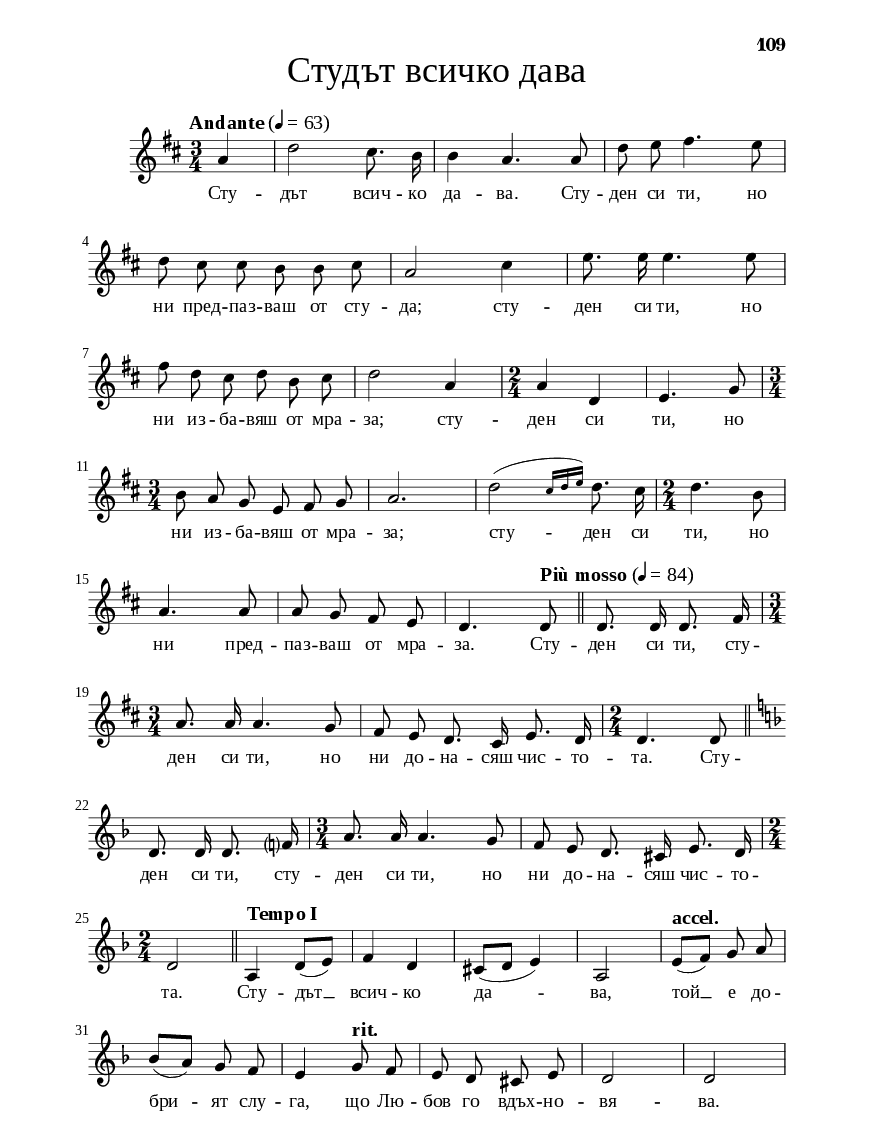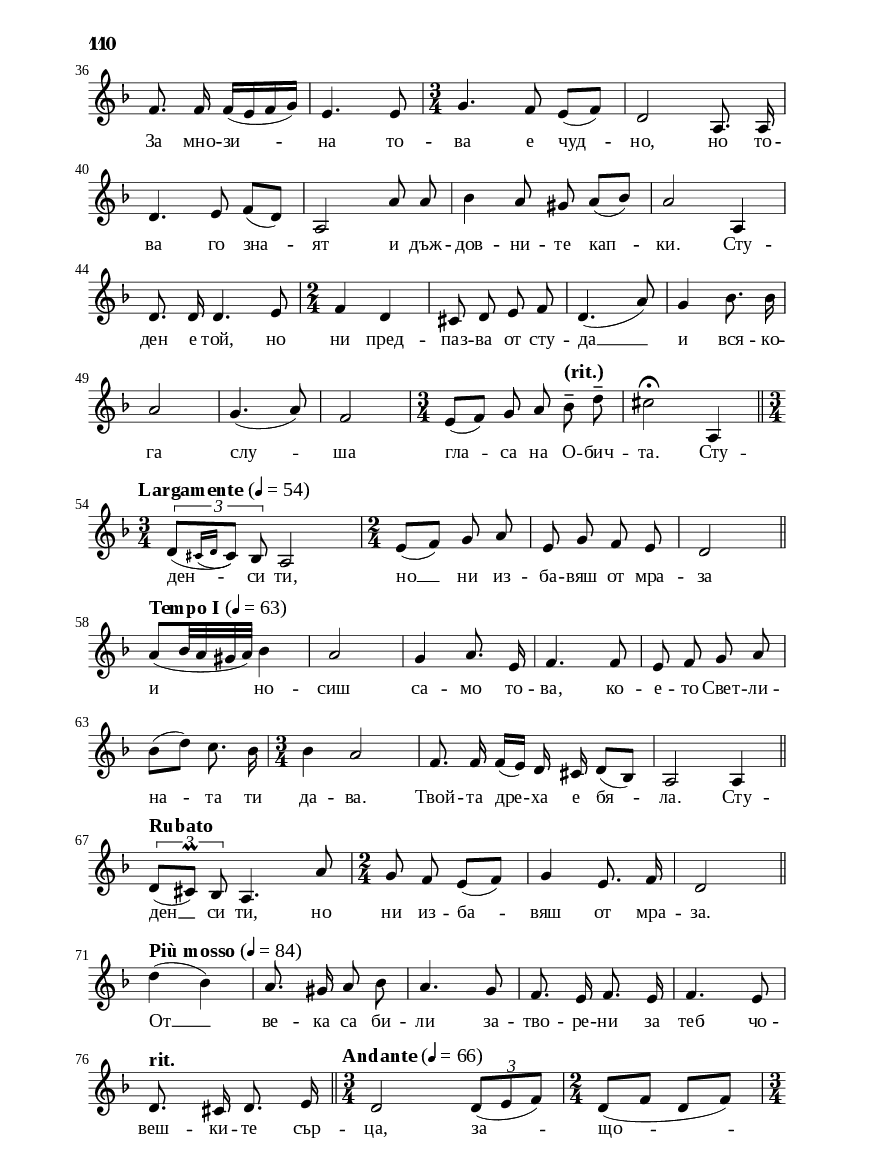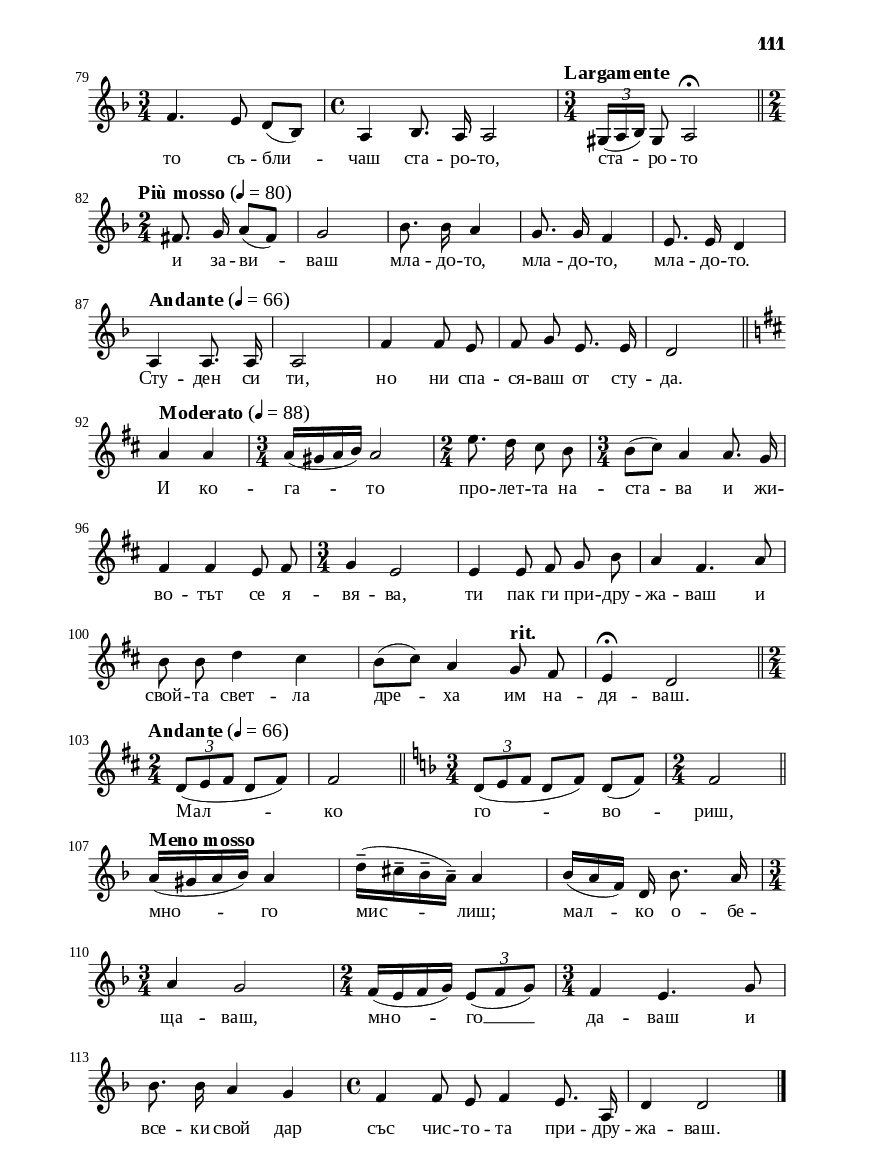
\version "2.24.4"

\include "include/globals.ily"

\bookpart {
  \label #'ref126
  \tocItem \markup "Студът всичко дава"
  \paper {
      print-first-page-number = ##t
      bookpart-level-page-numbering = ##t
    print-all-headers = ##t
    print-page-number = ##t
      first-page-number = #109


    % put page numbers on the top and change the font style.
    oddHeaderMarkup = \markup
    \fill-line {
      ""
      \unless \on-first-page-of-part \fromproperty #'header:instrument
      \if \should-print-page-number \abs-fontsize #7 { \number \fromproperty #'page:page-number-string }
    }
    %% evenHeaderMarkup would inherit the value of
    %% oddHeaderMarkup if it were not defined here
    evenHeaderMarkup = \markup
    \fill-line {
      \if \should-print-page-number \abs-fontsize #7 { \number \fromproperty #'page:page-number-string }
      \unless \on-first-page-of-part \fromproperty #'header:instrument
      ""
    }

    oddFooterMarkup = \markup ""

    evenFooterMarkup = ""
    left-margin = 1.5\cm
    right-margin = 1.5\cm
    top-margin = 1\cm
    bottom-margin = 1.2\cm
    ragged-bottom = ##t % do not spread the staves to fill the whole vertical space
    top-markup-spacing.basic-distance = 0\mm % margin between page number and system for the first page
    top-system-spacing.basic-distance = 10\mm % margin between page number and system for the other pages

    % change distance between staves
    system-system-spacing =
    #'((basic-distance . 14.5)
       (minimum-distance . 6)
       (padding . 2)
       (stretchability . 12))
  }
  \score {
    \include "include/score-layout.ily"

    \new Voice \absolute {
      \clef treble
      \key d \major
      \time 3/4
      \tempoFunc "Andante" 4 "63"
      \autoBeamOff
      \partial 4
      a'4 | % 2
      d''2  cis''8.  b'16 | % 3
      b'4  a'4.  a'8 | % 4
      d''8  e''8  fis''4.  e''8
      \break | % 5
      d''8  cis''8  cis''8  b'8
      b'8  cis''8 | % 6
      a'2  cis''4 | % 7
      e''8.  e''16  e''4.  e''8
      \break | % 8
      fis''8  d''8  cis''8  d''8
      b'8  cis''8 | % 9
      d''2  a'4 |
      \time 2/4  |
      a'4  d'4 | % 11
      e'4.  g'8 \break | % 12
      \time 3/4  | % 12
      b'8  a'8  g'8  e'8  fis'8
      g'8 | % 13
      a'2. | % 14

      \afterGrace 32/33 d''2 ( {
        cis''16  [  d''16
        e''16 ] )
      }  d''8.  cis''16 | % 15

      \time 2/4  | % 15
      d''4.  b'8 \break | % 16
      a'4.  a'8 | % 17
      a'8  g'8  fis'8  e'8 | % 18
      d'4. \tempoFunc "Più mosso" 4 "84" d'8 | \bar "||" % 19
      d'8.  d'16  d'8.  fis'16 \break |
      \time 3/4  |
      a'8.  a'16  a'4.  g'8 | % 21
      fis'8  e'8  d'8.  cis'16  e'8.
      d'16 | % 22
      \time 2/4  | % 22
      d'4.  d'8 \break | \bar "||"  % 23
      \key d \minor d'8.  d'16  d'8.  f'?16 | % 24
      \time 3/4  | % 24
      a'8.  a'16  a'4.  g'8 | % 25
      f'8  e'8  d'8.  cis'16  e'8.
      d'16  % 26
      \break | % 27
      \time 2/4  | % 26
      d'2 \bar "||"
      | % 27
      \tempo "Tempo I" a4  d'8 ( [  e'8 ) ] | % 28
      f'4  d'4 | % 29
      cis'8 ( [  d'8 ]  e'4 ) |
      a2 | % 31
      \tempo "accel." e'8 ( [ f'8 ) ]
      g'8  a'8 \break | % 32
      bes'8 ( [  a'8 ) ]  g'8  f'8 | % 33
      e'4  \tempo "rit."g'8 f'8 | % 34
      e'8  d'8  cis'8  e'8 | % 35
      d'2 | % 36
      d'2 \break | % 37
      f'8.  f'16  f'16 ( [  e'16  f'16
      g'16 ) ] | % 38
      e'4.  e'8 | % 39
      \time 3/4  | % 39
      g'4.  f'8  e'8 ( [  f'8 ) ] |
      d'2  a8.  a16 \break | % 41
      d'4.  e'8  f'8 ( [  d'8 ) ] | % 42
      a2  a'8  a'8 | % 43
      bes'4  a'8  gis'8  a'8 ( [
      bes'8 ) ] | % 44
      a'2  a4 | % 45
      d'8.  d'16  d'4.  e'8 | % 46
      \time 2/4  | % 46
      f'4  d'4 | % 47
      cis'8  d'8  e'8  f'8 | % 48
      d'4. (  a'8 ) | % 49
      g'4  bes'8.  bes'16 \break |
      a'2 | % 51
      g'4. (  a'8 ) | % 52
      f'2 | % 53
      \time 3/4  | % 53
      e'8 ( [  f'8 ) ]  g'8  a'8
      \tempo "(rit.)" bes'8 -- d''8 -- | % 54
      cis''2 ^\fermata  a4 \time 3/4 \break | \bar "||"  % 55

      \tempoFunc "Largamente" 4 "54"
      \times 2/3  {
        \once \override Slur.positions = #'(-1 . -3.2)
        d'8[ \=1( \grace { cis'16 \=2([ d'16 ]}  cis'8 \=1)\=2)] bes8
      }
      a2 | % 56
      \time 2/4  | % 56
      e'8 ( [  f'8 ) ]  g'8  a'8  | % 57
      e'8  g'8  f'8  e'8 | % 58
      d'2 \break \bar "||"  % 59
      \tempoFunc "Tempo I" 4 "63"
      a'8 ( [  bes'32  a'32  gis'32
      a'32 ) ]  bes'4 |
      a'2 | % 61
      g'4  a'8.  e'16 | % 62
      f'4.  f'8 | % 63
      e'8  f'8  g'8  a'8 \break | % 64
      bes'8 ( [  d''8 ) ]  c''8.
      bes'16 | % 65
      \time 3/4  | % 65
      bes'4  a'2 | % 66
      f'8.  f'16  f'16 ( [  e'16 ) ]
      d'16  cis'16  d'8 ( [  bes8 ) ] | % 67
      a2  a4 \break \bar "||"  % 68

      \times 2/3  {
        \tempo "Rubato" d'8 ( [ cis'8\prall ])
        bes8
      }
      a4. a'8
      | % 69
      \time 2/4  | % 69
      g'8 f'8  e'8 ( [
      f'8 ) ] |
      g'4  e'8.  f'16 | % 71
      d'2 \bar "||"
      \break | % 72

      \tempoFunc "Più mosso" 4 "84" d''4 (bes'4)  | % 73
      a'8. gis'16  a'8  bes'8
      | % 74
      a'4.  g'8 | % 75
      f'8.  e'16  f'8.  e'16 | % 76
      f'4.  e'8 \break | % 77
      \tempo"rit." d'8. cis'16  d'8.
      e'16 \bar "||"  % 78
      \time 3/4  | % 78
      \tempoFunc "Andante" 4 "66" d'2
      \times 2/3  {
        d'8 ( [  e'8  f'8 ) ]
      }
      | % 79
      \time 2/4  | % 79
      d'8 ( [  f'8 ]  d'8 [  f'8 ) ] \break |
      \time 3/4  |
      f'4.  e'8  d'8 ( [  bes8 ) ] | % 81
      \time 4/4  | % 81
      a4  bes8.  a16  a2 | % 82
      \time 3/4  | % 82
      \times 2/3  {
        \tempo "Largamente" gis16 ( [ a16
        bes16 )]
      }
      gis8  a2 ^\fermata \bar "||"
      \break | % 83
      \time 2/4  | % 83
      \tempoFunc "Più mosso" 4 "80" fis'8.  g'16  a'8 ( [
      fis'8 ) ] | % 84
      g'2 | % 85
      bes'8.  bes'16  a'4 | % 86
      g'8.  g'16  f'4 | % 87
      e'8.
      e'16
      d'4

      \stemNeutral
      \break | % 88
      \tempoFunc "Andante" 4 "66" a4  a8.  a16 | % 89
      a2 |
      f'4  f'8  e'8 | % 91
      f'8  g'8  e'8.  e'16 | % 92
      d'2 \bar "||"
      \break | % 93

      \key d \major | % 93
      \tempoFunc "Moderato" 4 "88" a'4  a'4 | % 94
      \time 3/4  | % 94
      a'16 ( [  gis'16  a'16  b'16 ) ]
      a'2 | % 95
      \time 2/4  | % 95
      e''8.  d''16  cis''8  b'8 | % 96
      \time 3/4  | % 96
      b'8 ( [  cis''8 ) ]  a'4  a'8.
      g'16 \break | % 97
      fis'4  fis'4  e'8  fis'8 | % 98
      \time 3/4 g'4  e'2 | % 99
      e'4  e'8  fis'8  g'8  b'8
      |
      a'4  fis'4.  a'8  \break | % 101
      b'8  b'8  d''4  cis''4 | % 102
      b'8 ( [  cis''8 ) ]  a'4  \tempo"rit."g'8 fis'8 | % 103
      | % 103
      e'4 ^\fermata  d'2 \bar "||" |
      \break % 104

      \time 2/4
      % 104
      \tempoFunc "Andante" 4 "66"
      \times 2/3  {
        d'8 ( [  e'8  fis'8 ]
      }

      %\once \override TextScript.extra-offset = #'(-1 . 1)
      d'8

      [  fis'8 ) ] | % 105
      fis'2 \bar "||"  % 106
      \key d \minor
      \time 3/4  | % 106

      \times 2/3  {
        d'8 ( [  e'8  f'8 ]
      }
      d'8 [  f'8 ) ]  d'8 ( [  f'8 ) ] | % 107
      \time 2/4  | % 107
      f'2 \break \bar "||"  % 108

      \tempo "Meno mosso" a'16 ( [  gis'16  a'16  bes'16 ) ]
      a'4 | % 109
      d''16-- ( [  cis''16--  bes'16--  a'16--
      ) ]  a'4 |
      bes'16 ( [  a'16  f'16 )]  d'16
      bes'8.  a'16 \break | % 111
      \time 3/4  | % 111
      a'4 g'2 | % 112
      \time 2/4  | % 112
      f'16 ( [  e'16  f'16  g'16 ) ]

      \times 2/3  {
        e'8 ( [  f'8  g'8 ) ]
      }
      | % 113
      \time 3/4  | % 113
      f'4  e'4.  g'8 \break | % 114
      bes'8.  bes'16  a'4  g'4 | % 115
      \time 4/4  | % 115
      f'4  f'8  e'8  f'4  e'8.
      a16 | % 116

      d'4  d'2 \bar "|."

    }

    \addlyrics {
      Сту -- дът всич -- ко да -- ва. Сту
      -- ден си ти, но ни пред -- паз --
      ваш от сту -- да; сту -- ден си
      ти, но ни из -- ба -- вяш от мра
      -- за; сту -- ден си ти, но ни из
      -- ба -- вяш от мра -- за; сту -- ден
      си ти, но ни пред --
      паз -- ваш от мра -- за. Сту -- ден
      си ти, сту -- ден си ти, но ни
      до -- на -- сяш чис -- то -- та. Сту
      -- ден си ти, сту -- ден си ти,
      но ни до -- на -- сяш чис -- то --
      та. Сту -- дът __  всич -- ко да
      --  ва, той __  е до -- бри
      -- ят слу -- га, що Лю -- бов го
      вдъх -- но -- вя -- ва. За мно -- зи
      --   на то -- ва е чуд
      -- но, но то -- ва го зна --
      ят и дъж -- дов -- ни -- те кап
      -- ки. Сту -- ден е той, но ни
      пред -- паз -- ва от сту -- да __
      и вся -- ко -- га слу -- ша гла
      -- са на О -- бич -- та. Сту --
      ден  --   си ти, но __  ни
      из -- ба -- вяш от мра -- за и
      но -- сиш са -- мо
      то -- ва, ко -- е -- то Свет -- ли --
      на -- та ти да -- ва. Твой -- та
      дре  -- ха е бя -- ла. Сту --
      ден __  си ти, но ни из -- ба
      -- вяш от мра -- за. От __  ве --
      ка са би -- ли за -- тво -- ре --
      ни за теб чо -- веш -- ки -- те
      сър -- ца, за --  що --
      то съ -- бли -- чаш ста --
      ро -- то, ста --  ро -- то и
      за -- ви -- ваш мла -- до -- то,
      мла -- до -- то, мла -- до -- то. Сту --
      ден си ти, но ни спа -- ся -- ваш
      от сту -- да. И ко -- га --
      то про -- лет -- та на -- ста
      -- ва и жи -- во -- тът се я --
      вя -- ва, ти пак ги при -- дру --
      жа -- ваш и свой -- та свет -- ла
      дре -- ха им на -- дя -- ваш.
      Мал --  ко го --
      во -- риш, мно --
      го мис --   лиш;
      мал -- ко о -- бе -- ща -- ваш,
      мно --   го __  да --
      ваш и все -- ки свой дар със
      чис -- то -- та при -- дру -- жа --
      ваш.}

      \header {
        title = \titleFunc #'ref_desc_13 "Студът всичко дава" "Studăt vsičko dava"
      }

      \midi{}

    } % score


  } % bookpart
